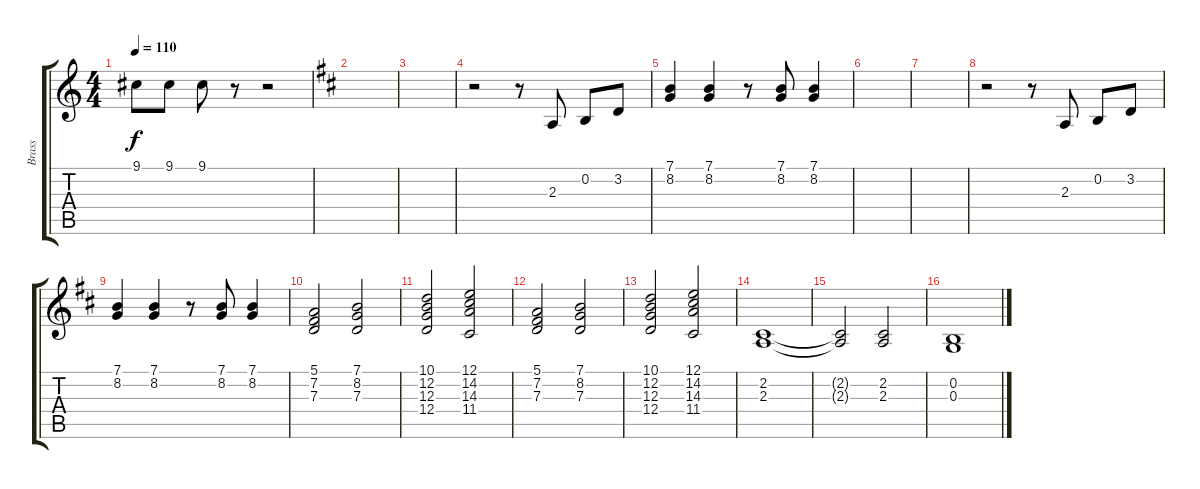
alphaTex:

\track ("Brass" "Brass") {instrument brasssection}
\staff {score tabs}
\tuning (E4 B3 G3 D3 A2 E2) {hide}
\ts (4 4)
\tempo 110
\clef g2
\ks c
9.1.8{dy f} 9.1.8 9.1.8 r.8 r.2 |
\ks d
|
|
r.2 r.8 2.3.8 0.2.8 3.2.8 |
(7.1 8.2).4 (7.1 8.2).4 r.8 (7.1 8.2).8 (7.1 8.2).4 |
|
|
r.2 r.8 2.3.8 0.2.8 3.2.8 |
(7.1 8.2).4 (7.1 8.2).4 r.8 (7.1 8.2).8 (7.1 8.2).4 |
(5.1 7.2 7.3).2 (7.1 8.2 7.3).2 |
(10.1 12.2 12.3 12.4).2 (12.1 14.2 14.3 11.4).2 |
(5.1 7.2 7.3).2 (7.1 8.2 7.3).2 |
(10.1 12.2 12.3 12.4).2 (12.1 14.2 14.3 11.4).2 |
(2.2 2.3).1 |
(2.2{t} 2.3{t}).2 (2.2 2.3).2 |
(0.2 0.3).1
